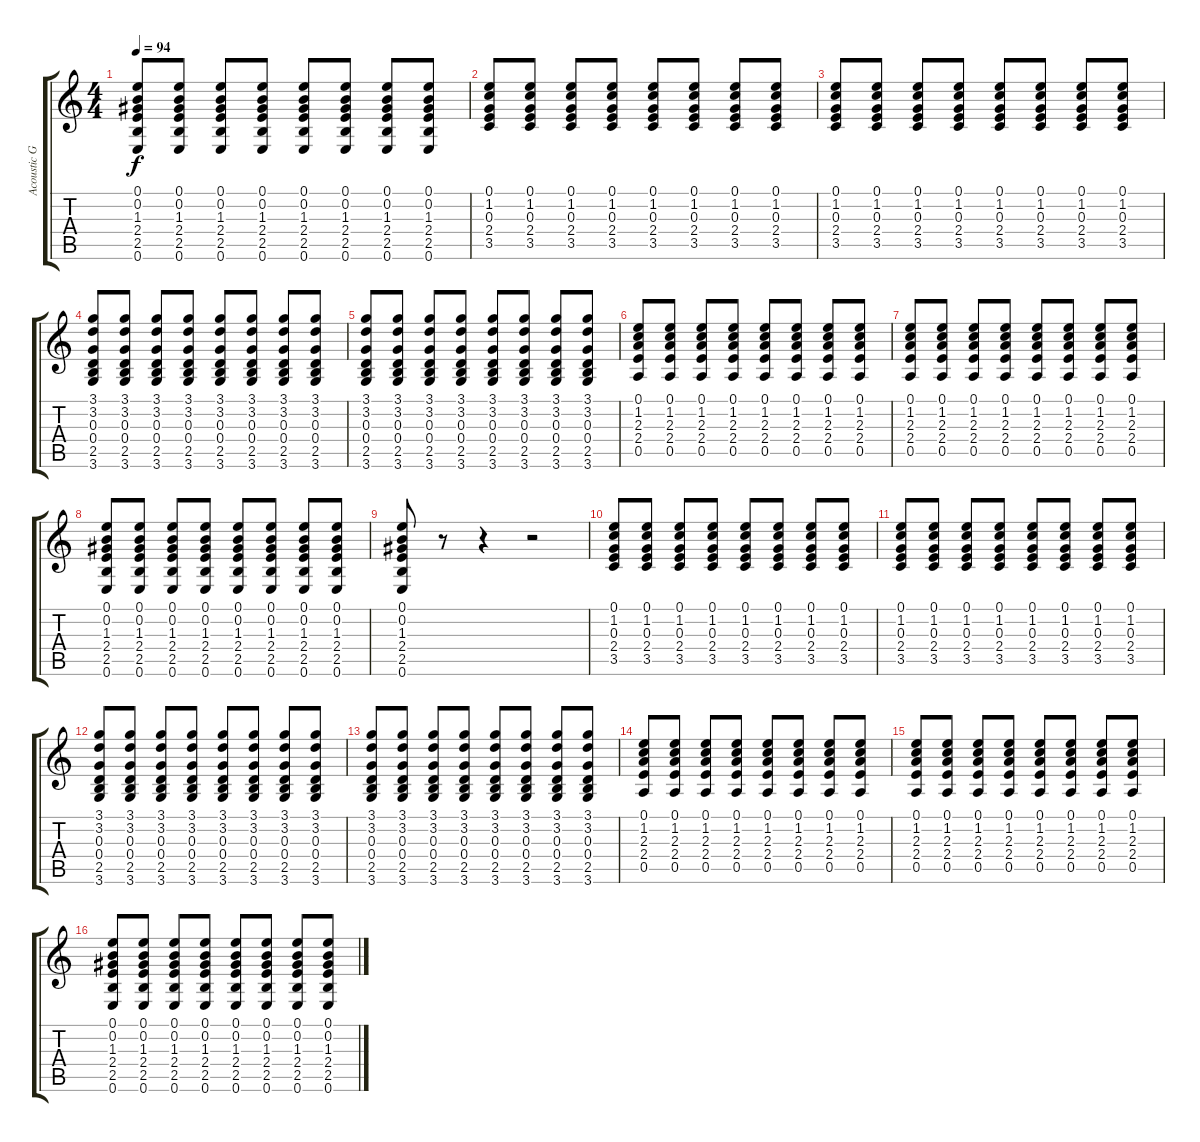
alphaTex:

\track ("Acoustic Guitar" "Acoustic G") {instrument acousticguitarnylon}
\staff {score tabs}
\tuning (E4 B3 G3 D3 A2 E2) {hide}
\ts (4 4)
\tempo 94
\clef g2
\ks c
(0.1 0.2 1.3 2.4 2.5 0.6).8{dy f} (0.1 0.2 1.3 2.4 2.5 0.6).8 (0.1 0.2 1.3 2.4 2.5 0.6).8 (0.1 0.2 1.3 2.4 2.5 0.6).8 (0.1 0.2 1.3 2.4 2.5 0.6).8 (0.1 0.2 1.3 2.4 2.5 0.6).8 (0.1 0.2 1.3 2.4 2.5 0.6).8 (0.1 0.2 1.3 2.4 2.5 0.6).8 |
(0.1 1.2 0.3 2.4 3.5).8 (0.1 1.2 0.3 2.4 3.5).8 (0.1 1.2 0.3 2.4 3.5).8 (0.1 1.2 0.3 2.4 3.5).8 (0.1 1.2 0.3 2.4 3.5).8 (0.1 1.2 0.3 2.4 3.5).8 (0.1 1.2 0.3 2.4 3.5).8 (0.1 1.2 0.3 2.4 3.5).8 |
(0.1 1.2 0.3 2.4 3.5).8 (0.1 1.2 0.3 2.4 3.5).8 (0.1 1.2 0.3 2.4 3.5).8 (0.1 1.2 0.3 2.4 3.5).8 (0.1 1.2 0.3 2.4 3.5).8 (0.1 1.2 0.3 2.4 3.5).8 (0.1 1.2 0.3 2.4 3.5).8 (0.1 1.2 0.3 2.4 3.5).8 |
(3.1 3.2 0.3 0.4 2.5 3.6).8 (3.1 3.2 0.3 0.4 2.5 3.6).8 (3.1 3.2 0.3 0.4 2.5 3.6).8 (3.1 3.2 0.3 0.4 2.5 3.6).8 (3.1 3.2 0.3 0.4 2.5 3.6).8 (3.1 3.2 0.3 0.4 2.5 3.6).8 (3.1 3.2 0.3 0.4 2.5 3.6).8 (3.1 3.2 0.3 0.4 2.5 3.6).8 |
(3.1 3.2 0.3 0.4 2.5 3.6).8 (3.1 3.2 0.3 0.4 2.5 3.6).8 (3.1 3.2 0.3 0.4 2.5 3.6).8 (3.1 3.2 0.3 0.4 2.5 3.6).8 (3.1 3.2 0.3 0.4 2.5 3.6).8 (3.1 3.2 0.3 0.4 2.5 3.6).8 (3.1 3.2 0.3 0.4 2.5 3.6).8 (3.1 3.2 0.3 0.4 2.5 3.6).8 |
(0.1 1.2 2.3 2.4 0.5).8 (0.1 1.2 2.3 2.4 0.5).8 (0.1 1.2 2.3 2.4 0.5).8 (0.1 1.2 2.3 2.4 0.5).8 (0.1 1.2 2.3 2.4 0.5).8 (0.1 1.2 2.3 2.4 0.5).8 (0.1 1.2 2.3 2.4 0.5).8 (0.1 1.2 2.3 2.4 0.5).8 |
(0.1 1.2 2.3 2.4 0.5).8 (0.1 1.2 2.3 2.4 0.5).8 (0.1 1.2 2.3 2.4 0.5).8 (0.1 1.2 2.3 2.4 0.5).8 (0.1 1.2 2.3 2.4 0.5).8 (0.1 1.2 2.3 2.4 0.5).8 (0.1 1.2 2.3 2.4 0.5).8 (0.1 1.2 2.3 2.4 0.5).8 |
(0.1 0.2 1.3 2.4 2.5 0.6).8 (0.1 0.2 1.3 2.4 2.5 0.6).8 (0.1 0.2 1.3 2.4 2.5 0.6).8 (0.1 0.2 1.3 2.4 2.5 0.6).8 (0.1 0.2 1.3 2.4 2.5 0.6).8 (0.1 0.2 1.3 2.4 2.5 0.6).8 (0.1 0.2 1.3 2.4 2.5 0.6).8 (0.1 0.2 1.3 2.4 2.5 0.6).8 |
(0.1 0.2 1.3 2.4 2.5 0.6).8 r.8 r.4 r.2 |
(0.1 1.2 0.3 2.4 3.5).8 (0.1 1.2 0.3 2.4 3.5).8 (0.1 1.2 0.3 2.4 3.5).8 (0.1 1.2 0.3 2.4 3.5).8 (0.1 1.2 0.3 2.4 3.5).8 (0.1 1.2 0.3 2.4 3.5).8 (0.1 1.2 0.3 2.4 3.5).8 (0.1 1.2 0.3 2.4 3.5).8 |
(0.1 1.2 0.3 2.4 3.5).8 (0.1 1.2 0.3 2.4 3.5).8 (0.1 1.2 0.3 2.4 3.5).8 (0.1 1.2 0.3 2.4 3.5).8 (0.1 1.2 0.3 2.4 3.5).8 (0.1 1.2 0.3 2.4 3.5).8 (0.1 1.2 0.3 2.4 3.5).8 (0.1 1.2 0.3 2.4 3.5).8 |
(3.1 3.2 0.3 0.4 2.5 3.6).8 (3.1 3.2 0.3 0.4 2.5 3.6).8 (3.1 3.2 0.3 0.4 2.5 3.6).8 (3.1 3.2 0.3 0.4 2.5 3.6).8 (3.1 3.2 0.3 0.4 2.5 3.6).8 (3.1 3.2 0.3 0.4 2.5 3.6).8 (3.1 3.2 0.3 0.4 2.5 3.6).8 (3.1 3.2 0.3 0.4 2.5 3.6).8 |
(3.1 3.2 0.3 0.4 2.5 3.6).8 (3.1 3.2 0.3 0.4 2.5 3.6).8 (3.1 3.2 0.3 0.4 2.5 3.6).8 (3.1 3.2 0.3 0.4 2.5 3.6).8 (3.1 3.2 0.3 0.4 2.5 3.6).8 (3.1 3.2 0.3 0.4 2.5 3.6).8 (3.1 3.2 0.3 0.4 2.5 3.6).8 (3.1 3.2 0.3 0.4 2.5 3.6).8 |
(0.1 1.2 2.3 2.4 0.5).8 (0.1 1.2 2.3 2.4 0.5).8 (0.1 1.2 2.3 2.4 0.5).8 (0.1 1.2 2.3 2.4 0.5).8 (0.1 1.2 2.3 2.4 0.5).8 (0.1 1.2 2.3 2.4 0.5).8 (0.1 1.2 2.3 2.4 0.5).8 (0.1 1.2 2.3 2.4 0.5).8 |
(0.1 1.2 2.3 2.4 0.5).8 (0.1 1.2 2.3 2.4 0.5).8 (0.1 1.2 2.3 2.4 0.5).8 (0.1 1.2 2.3 2.4 0.5).8 (0.1 1.2 2.3 2.4 0.5).8 (0.1 1.2 2.3 2.4 0.5).8 (0.1 1.2 2.3 2.4 0.5).8 (0.1 1.2 2.3 2.4 0.5).8 |
(0.1 0.2 1.3 2.4 2.5 0.6).8 (0.1 0.2 1.3 2.4 2.5 0.6).8 (0.1 0.2 1.3 2.4 2.5 0.6).8 (0.1 0.2 1.3 2.4 2.5 0.6).8 (0.1 0.2 1.3 2.4 2.5 0.6).8 (0.1 0.2 1.3 2.4 2.5 0.6).8 (0.1 0.2 1.3 2.4 2.5 0.6).8 (0.1 0.2 1.3 2.4 2.5 0.6).8
